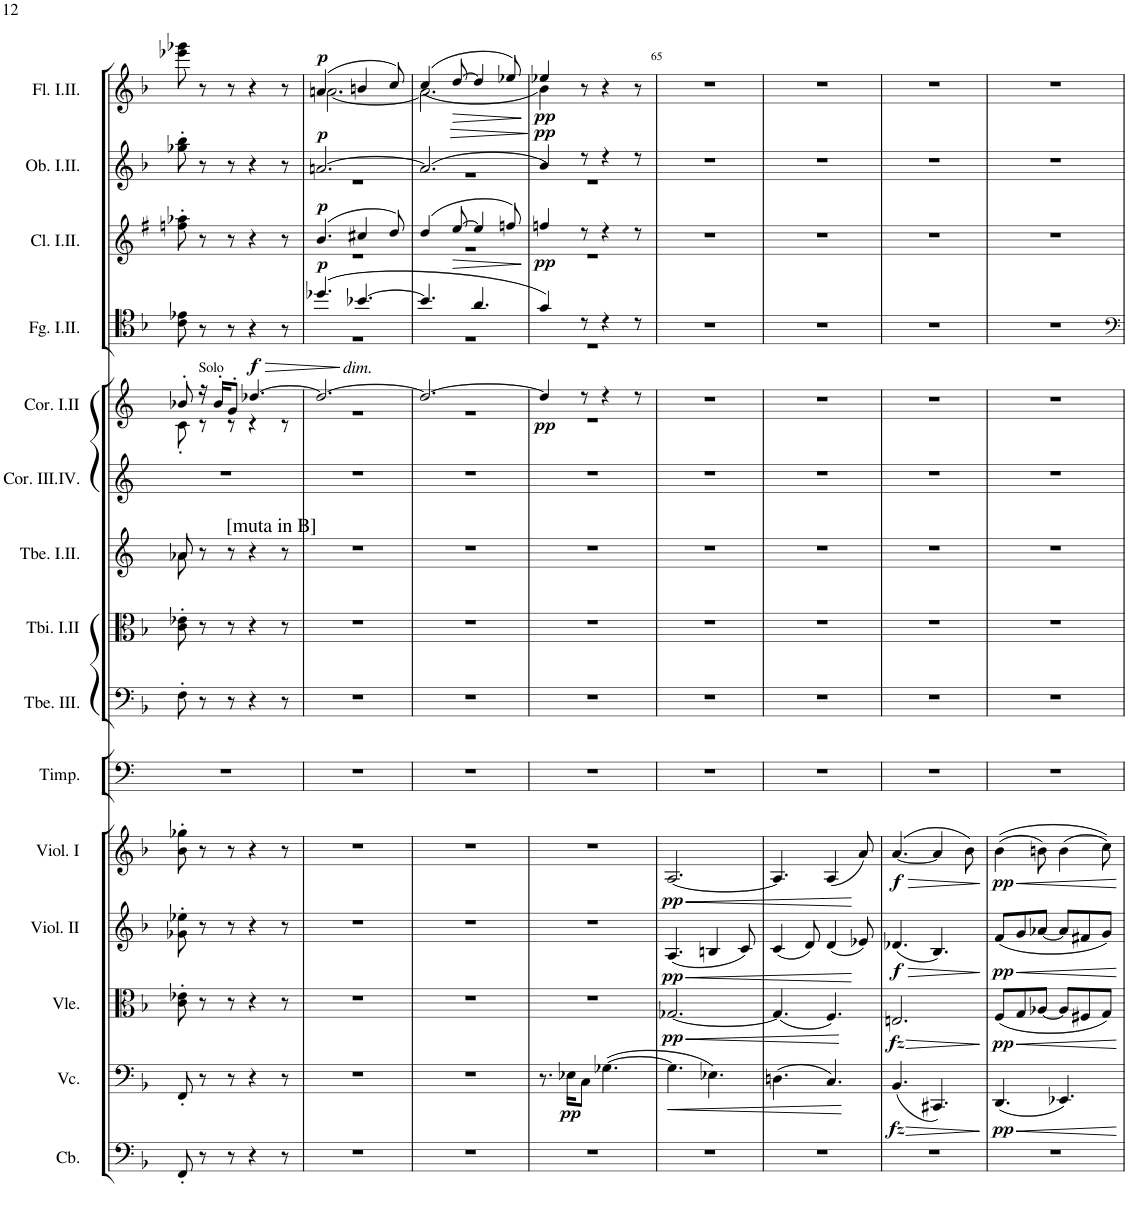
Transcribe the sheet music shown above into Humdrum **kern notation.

**kern	**kern	**dynam	**kern	**dynam	**kern	**dynam	**kern	**dynam	**kern	**kern	**kern	**kern	**kern	**kern	**dynam	**kern	**dynam	**kern	**dynam	**kern	**dynam	**kern	**dynam
*part15	*part14	*part14	*part13	*part13	*part12	*part12	*part11	*part11	*part10	*part9	*part8	*part7	*part6	*part5	*part5	*part4	*part4	*part3	*part3	*part2	*part2	*part1	*part1
*staff15	*staff14	*staff14	*staff13	*staff13	*staff12	*staff12	*staff11	*staff11	*staff10	*staff9	*staff8	*staff7	*staff6	*staff5	*staff5	*staff4	*staff4	*staff3	*staff3	*staff2	*staff2	*staff1	*staff1
*I"Contrabassi	*I"Violoncelli	*	*I"Viole	*	*I"Violini II	*	*I"Violini I	*	*I"Timpani D, A	*I"Trombone III.	*I"Tromboni I.II.	*I"Trombe I.II. in D	*I"Corni in D III.IV.	*I"Corni in F I.II.	*	*I"Fagotti I.II.	*	*I"Clarinetti in B I.II.	*	*I"Oboi I.II.	*	*I"Flauti I.II.	*
*I'Cb.	*I'Vc.	*	*I'Vle.	*	*I'Viol. II	*	*I'Viol. I	*	*I'Timp.	*I'Tbe. III.	*I'Tbi. I.II	*I'Tbe. I.II.	*I'Cor. III.IV.	*I'Cor. I.II	*	*I'Fg. I.II.	*	*I'Cl. I.II.	*	*I'Ob. I.II.	*	*I'Fl. I.II.	*
!!LO:PB:g=z
*clefF4	*clefF4	*	*clefC3	*	*clefG2	*	*clefG2	*	*clefF4	*clefF4	*clefC3	*clefG2	*clefG2	*clefG2	*	*clefC4	*	*clefG2	*	*clefG2	*	*clefG2	*
*Trd7c12	*	*	*	*	*	*	*	*	*	*	*	*Trd1c2	*Trd6c10	*Trd4c7	*	*	*	*Trd1c2	*	*	*	*	*
*k[b-]	*k[b-]	*	*k[b-]	*	*k[b-]	*	*k[b-]	*	*k[]	*k[b-]	*k[b-]	*k[]	*k[]	*k[]	*	*k[b-]	*	*k[f#]	*	*k[b-]	*	*k[b-]	*
*M6/8	*M6/8	*	*M6/8	*	*M6/8	*	*M6/8	*	*M6/8	*M6/8	*M6/8	*M6/8	*M6/8	*M6/8	*	*M6/8	*	*M6/8	*	*M6/8	*	*M6/8	*
=61	=61	=61	=61	=61	=61	=61	=61	=61	=61	=61	=61	=61	=61	=61	=61	=61	=61	=61	=61	=61	=61	=61	=61
*	*	*	*	*	*	*	*	*	*	*	*	*^	*	*^	*	*	*	*	*	*	*	*	*
8FF'/	8FF'/	.	8c\' 8e-X\'	.	8g-X\' 8ee-X\'	.	8b-\' 8gg-X\'	.	2.r	8F'\	8c\' 8e-X\'	8a-X/	8a-\	2.r	8b-X'/	8c'\	.	8c\ 8e-X\	.	8ffn\' 8aa-X\'	.	8gg-X\' 8bb-\'	.	8eee-X\ 8ggg-X\	.
!	!	!	!	!	!	!	!	!	!	!	!	!	!	!	!LO:TX:a:t=Solo	!	!	!	!	!	!	!	!	!	!
8r	8r	.	8r	.	8r	.	8r	.	.	8r	8r	8r	8ryy	.	16r	8r	.	8r	.	8r	.	8r	.	8r	.
.	.	.	.	.	.	.	.	.	.	.	.	.	.	.	16b-'/KL	.	.	.	.	.	.	.	.	.	.
!	!	!	!	!	!	!	!	!	!	!	!	!LO:TX:a:t=[muta in B]	!	!	!	!	!	!	!	!	!	!	!	!	!
8r	8r	.	8r	.	8r	.	8r	.	.	8r	8r	8r	8ryy	.	8g'/J	8r	.	8r	.	8r	.	8r	.	8r	.
!	!	!	!	!	!	!	!	!	!	!	!	!	!	!	!	!	!LO:DY:a	!	!	!	!	!	!	!	!
4r	4r	.	4r	.	4r	.	4r	.	.	4r	4r	4r	4ryy	.	[4.dd-X/	4r	f	4r	.	4r	.	4r	.	4r	.
8r	8r	.	8r	.	8r	.	8r	.	.	8r	8r	8r	8ryy	.	.	8r	.	8r	.	8r	.	8r	.	8r	.
=62	=62	=62	=62	=62	=62	=62	=62	=62	=62	=62	=62	=62	=62	=62	=62	=62	=62	=62	=62	=62	=62	=62	=62	=62	=62
*	*	*	*	*	*	*	*	*	*	*	*	*	*	*	*	*	*	*^	*	*^	*	*^	*	*^	*
!	!	!	!	!	!	!	!	!	!	!	!	!	!	!	!	!	!	!	!	!LO:DY:a	!	!	!LO:DY:a	!	!	!LO:DY:a	!	!	!LO:DY:a
*	*	*	*	*	*	*	*	*	*	*	*	*v	*v	*	*	*	*	*	*	*	*	*	*	*	*	*	*	*	*
2.r	2.r	.	2.r	.	2.r	.	2.r	.	2.r	2.r	2.r	2.r	2.r	2.dd-/_	2.r	.	(4.dd-X/	2.r	p	(4.b/	2.r	p	[2.an/	2.r	p	(4.an/	[2.a\	p
.	.	.	.	.	.	.	.	.	.	.	.	.	.	.	.	.	[4.b-X/	.	.	4cc#X/	.	.	.	.	.	4bn/	.	.
.	.	.	.	.	.	.	.	.	.	.	.	.	.	.	.	.	.	.	.	8dd/)	.	.	.	.	.	8cc/)	.	.
=63	=63	=63	=63	=63	=63	=63	=63	=63	=63	=63	=63	=63	=63	=63	=63	=63	=63	=63	=63	=63	=63	=63	=63	=63	=63	=63	=63	=63
2.r	2.r	.	2.r	.	2.r	.	2.r	.	2.r	2.r	2.r	2.r	2.r	2.dd-/_	2.r	.	4.b-/]	2.r	.	(4dd/	2.r	.	(2.a/]	2.r	.	(4cc/	(2.a\]	.
!	!	!	!	!	!	!	!	!	!	!	!	!	!	!	!	!	!	!	!	!	!	!	!	!	!	!	!	!LO:HP:b
.	.	.	.	.	.	.	.	.	.	.	.	.	.	.	.	.	.	.	.	[8ee/	.	.	.	.	.	[8dd/	.	>
.	.	.	.	.	.	.	.	.	.	.	.	.	.	.	.	.	4.a/	.	.	4ee/]	.	.	.	.	.	4dd/]	.	.
.	.	.	.	.	.	.	.	.	.	.	.	.	.	.	.	.	.	.	.	8ffn/)	.	.	.	.	.	8ee-X/)	.	.
*	*	*	*	*	*	*	*	*	*	*	*	*	*	*v	*v	*	*	*	*	*v	*v	*	*v	*v	*	*v	*v	*
*	*	*	*	*	*	*	*	*	*	*	*	*	*	*	*	*v	*v	*	*	*	*	*	*	*
.	.	.	.	.	.	.	.	.	.	.	.	.	.	.	.	.	.	.	.	.	.	.	]
=64	=64	=64	=64	=64	=64	=64	=64	=64	=64	=64	=64	=64	=64	=64	=64	=64	=64	=64	=64	=64	=64	=64	=64
*	*	*	*	*	*	*	*	*	*	*	*	*	*	*^	*	*^	*	*^	*	*^	*	*^	*
!	!	!	!	!	!	!	!	!	!	!	!	!	!	!	!	!LO:DY:b	!	!	!	!	!	!LO:DY:b	!	!	!LO:DY:a	!	!	!LO:DY:b
2.r	8.r	.	2.r	.	2.r	.	2.r	.	2.r	2.r	2.r	2.r	2.r	4dd-/]	2.r	pp	4g/)	2.r	.	4ffn/	2.r	pp	4b-/)	2.r	pp	4ee-X/	4b-\)	pp
!	!	!LO:DY:b	!	!	!	!	!	!	!	!	!	!	!	!	!	!	!	!	!	!	!	!	!	!	!	!	!	!
.	16E-X\KL	pp	.	.	.	.	.	.	.	.	.	.	.	.	.	.	.	.	.	.	.	.	.	.	.	.	.	.
!	!	!	!	!	!	!	!	!	!	!	!	!	!	!LO:TX:a:i:t=dim.	!	!	!	!	!	!	!	!	!	!	!	!	!	!
.	8C\J	.	.	.	.	.	.	.	.	.	.	.	.	8r	.	.	8r	.	.	8r	.	.	8r	.	.	8r	8ryy	.
.	([4.G-X\	.	.	.	.	.	.	.	.	.	.	.	.	4r	.	.	4r	.	.	4r	.	.	4r	.	.	4r	4ryy	.
.	.	.	.	.	.	.	.	.	.	.	.	.	.	8r	.	.	8r	.	.	8r	.	.	8r	.	.	8r	8ryy	.
*	*	*	*	*	*	*	*	*	*	*	*	*	*	*v	*v	*	*	*	*	*v	*v	*	*v	*v	*	*	*	*
*	*	*	*	*	*	*	*	*	*	*	*	*	*	*	*	*v	*v	*	*	*	*	*	*	*	*
=65	=65	=65	=65	=65	=65	=65	=65	=65	=65	=65	=65	=65	=65	=65	=65	=65	=65	=65	=65	=65	=65	=65	=65	=65
!	!	!LO:HP:b	!	!LO:HP:b	!	!LO:HP:b	!	!LO:HP:b	!	!	!	!	!	!	!	!	!	!	!	!	!	!	!	!
!	!	!	!	!LO:DY:n=1:b	!	!LO:DY:n=1:b	!	!LO:DY:n=1:b	!	!	!	!	!	!	!	!	!	!	!	!	!	!	!	!
*	*	*	*	*	*	*	*	*	*	*	*	*	*	*	*	*	*	*	*	*	*	*v	*v	*
2.r	4.G-\]	<	[2.G-X/	< pp	(4.A/	< pp	[2.A/	< pp	2.r	2.r	2.r	2.r	2.r	2.r	.	2.r	.	2.r	.	2.r	.	2.r	.
.	4.E-X\)	.	.	.	4Bn/	.	.	.	.	.	.	.	.	.	.	.	.	.	.	.	.	.	.
.	.	.	.	.	8c/)	.	.	.	.	.	.	.	.	.	.	.	.	.	.	.	.	.	.
=66	=66	=66	=66	=66	=66	=66	=66	=66	=66	=66	=66	=66	=66	=66	=66	=66	=66	=66	=66	=66	=66	=66	=66
2.r	(4.Dn\	.	(4.G-/]	.	(4c/	.	4.A/]	.	2.r	2.r	2.r	2.r	2.r	2.r	.	2.r	.	2.r	.	2.r	.	2.r	.
.	.	.	.	.	8d/)	.	.	.	.	.	.	.	.	.	.	.	.	.	.	.	.	.	.
.	4.C/)	.	4.F/)	.	(4d/	.	(4A/	.	.	.	.	.	.	.	.	.	.	.	.	.	.	.	.
.	.	.	.	.	8e-X/)	.	8a/)	.	.	.	.	.	.	.	.	.	.	.	.	.	.	.	.
=67	=67	=67	=67	=67	=67	=67	=67	=67	=67	=67	=67	=67	=67	=67	=67	=67	=67	=67	=67	=67	=67	=67	=67
!	!	!LO:HP:b	!	!LO:HP:b	!	!LO:HP:b	!	!LO:HP:b	!	!	!	!	!	!	!	!	!	!	!	!	!	!	!
!	!	!LO:DY:n=1:b	!	!LO:DY:n=1:b	!	!LO:DY:n=1:b	!	!LO:DY:n=1:b	!	!	!	!	!	!	!	!	!	!	!	!	!	!	!
2.r	(4.BB-/	> fz	2.En/	> fz	(4.d-X/	> f	([4.a/	> f	2.r	2.r	2.r	2.r	2.r	2.r	.	2.r	.	2.r	.	2.r	.	2.r	.
.	4.CC#X/)	.	.	.	4.B-/)	.	4a/]	.	.	.	.	.	.	.	.	.	.	.	.	.	.	.	.
.	.	.	.	.	.	.	8b-\)	.	.	.	.	.	.	.	.	.	.	.	.	.	.	.	.
.	.	[	.	[	.	[	.	[	.	.	.	.	.	.	.	.	.	.	.	.	.	.	.
=68	=68	=68	=68	=68	=68	=68	=68	=68	=68	=68	=68	=68	=68	=68	=68	=68	=68	=68	=68	=68	=68	=68	=68
!	!	!LO:DY:b	!	!LO:DY:b	!	!LO:DY:b	!	!LO:DY:b	!	!	!	!	!	!	!	!	!	!	!	!	!	!	!
2.r	(4.DD/	pp	(8F/L	pp	(8f/L	pp	((4b-\	pp	2.r	2.r	2.r	2.r	2.r	2.r	.	2.r	.	2.r	.	2.r	.	2.r	.
.	.	.	8G/	.	8g/	.	.	.	.	.	.	.	.	.	.	.	.	.	.	.	.	.	.
.	.	.	[8A-X/J	.	[8a-X/J	.	8bn\)	.	.	.	.	.	.	.	.	.	.	.	.	.	.	.	.
.	4.EE-X/)	.	8A-/L]	.	8a-/L]	.	(4b\	.	.	.	.	.	.	.	.	.	.	.	.	.	.	.	.
.	.	.	8F#X/	.	8f#X/	.	.	.	.	.	.	.	.	.	.	.	.	.	.	.	.	.	.
.	.	.	8G/J)	.	8g/J)	.	8cc\))	.	.	.	.	.	.	.	.	.	.	.	.	.	.	.	.
.	.	]	.	]	.	]	.	]	.	.	.	.	.	.	.	.	.	.	.	.	.	.	.
=	=	=	=	=	=	=	=	=	=	=	=	=	=	=	=	=	=	=	=	=	=	=	=
*-	*-	*-	*-	*-	*-	*-	*-	*-	*-	*-	*-	*-	*-	*-	*-	*-	*-	*-	*-	*-	*-	*-	*-
